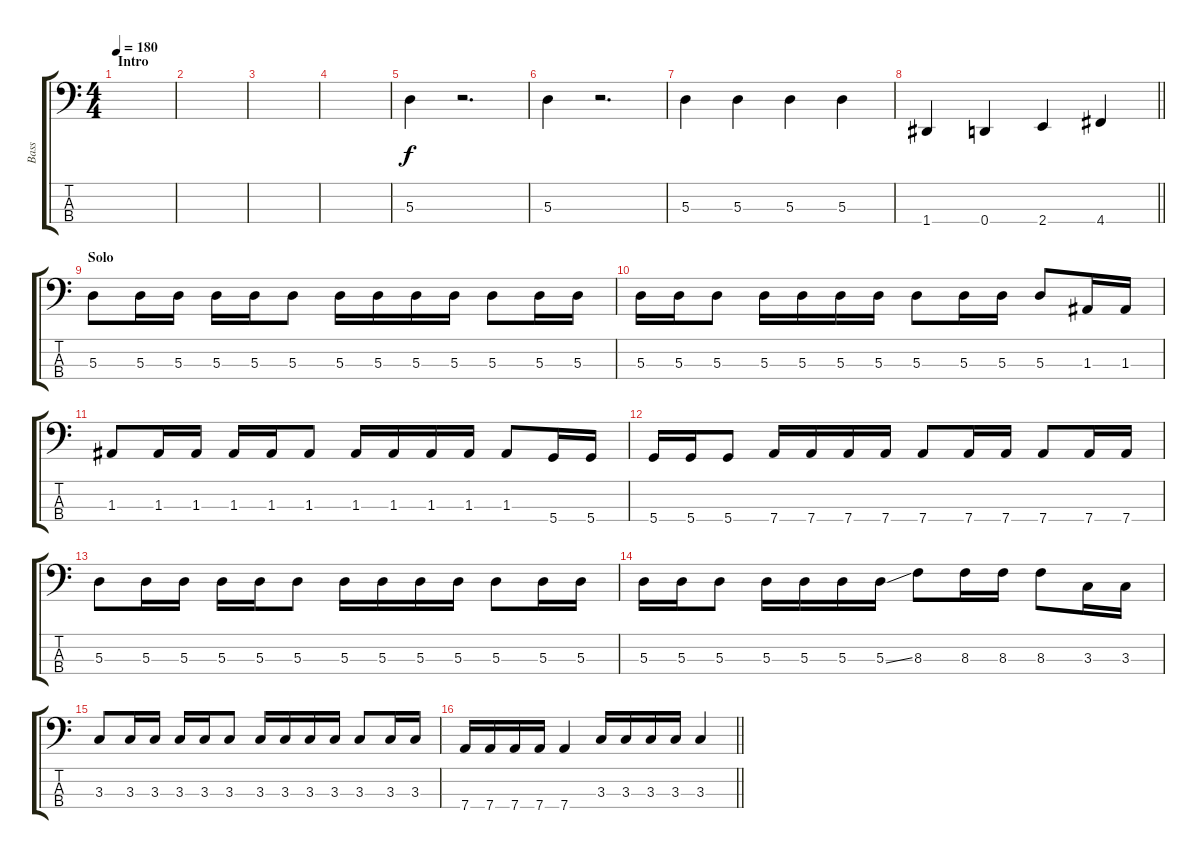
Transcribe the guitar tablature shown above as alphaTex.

\track ("Bass" "Bass") {instrument electricbassfinger}
\staff {score tabs}
\tuning (G2 D2 A1 D1) {hide}
\ts (4 4)
\section ("" "Intro")
\tempo 180
\clef f4
\ks c
|
|
|
|
5.3.4 r.2{d} |
5.3.4 r.2{d} |
5.3.4 5.3.4 5.3.4 5.3.4 |
\barLineRight lightlight
1.4.4 0.4.4 2.4.4 4.4.4 |
\section ("" "Solo")
5.3.8 5.3.16 5.3.16 5.3.16 5.3.16 5.3.8 5.3.16 5.3.16 5.3.16 5.3.16 5.3.8 5.3.16 5.3.16 |
5.3.16 5.3.16 5.3.8 5.3.16 5.3.16 5.3.16 5.3.16 5.3.8 5.3.16 5.3.16 5.3.8 1.3.16 1.3.16 |
1.3.8 1.3.16 1.3.16 1.3.16 1.3.16 1.3.8 1.3.16 1.3.16 1.3.16 1.3.16 1.3.8 5.4.16 5.4.16 |
5.4.16 5.4.16 5.4.8 7.4.16 7.4.16 7.4.16 7.4.16 7.4.8 7.4.16 7.4.16 7.4.8 7.4.16 7.4.16 |
5.3.8 5.3.16 5.3.16 5.3.16 5.3.16 5.3.8 5.3.16 5.3.16 5.3.16 5.3.16 5.3.8 5.3.16 5.3.16 |
5.3.16 5.3.16 5.3.8 5.3.16 5.3.16 5.3.16 5.3{ss}.16 8.3.8 8.3.16 8.3.16 8.3.8 3.3.16 3.3.16 |
3.3.8 3.3.16 3.3.16 3.3.16 3.3.16 3.3.8 3.3.16 3.3.16 3.3.16 3.3.16 3.3.8 3.3.16 3.3.16 |
\barLineRight lightlight
7.4.16 7.4.16 7.4.16 7.4.16 7.4.4 3.3.16 3.3.16 3.3.16 3.3.16 3.3.4
